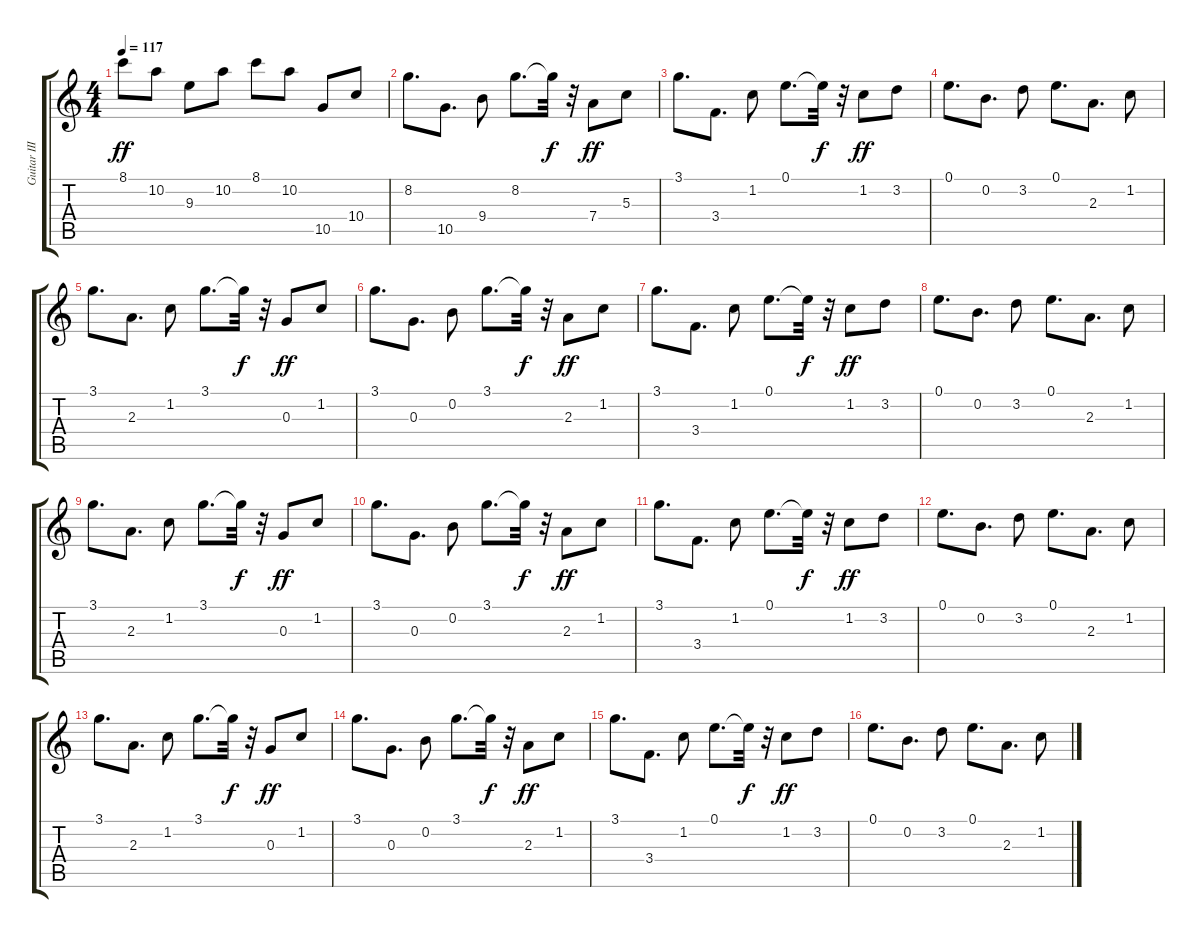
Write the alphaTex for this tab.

\track ("Guitar III" "Guitar III") {instrument overdrivenguitar}
\staff {score tabs}
\tuning (E4 B3 G3 D3 A2 E2) {hide}
\ts (4 4)
\tempo 117
\clef g2
\ks c
8.1.8{dy ff} 10.2.8 9.3.8 10.2.8 8.1.8 10.2.8 10.5.8 10.4.8 |
8.2.8{d} 10.5.8{d} 9.4.8 8.2.8{d} 8.2{t}.32{dy f} r.32 7.4.8{dy ff} 5.3.8 |
3.1.8{d} 3.4.8{d} 1.2.8 0.1.8{d} 0.1{t}.32{dy f} r.32 1.2.8{dy ff} 3.2.8 |
0.1.8{d} 0.2.8{d} 3.2.8 0.1.8{d} 2.3.8{d} 1.2.8 |
3.1.8{d} 2.3.8{d} 1.2.8 3.1.8{d} 3.1{t}.32{dy f} r.32 0.3.8{dy ff} 1.2.8 |
3.1.8{d} 0.3.8{d} 0.2.8 3.1.8{d} 3.1{t}.32{dy f} r.32 2.3.8{dy ff} 1.2.8 |
3.1.8{d} 3.4.8{d} 1.2.8 0.1.8{d} 0.1{t}.32{dy f} r.32 1.2.8{dy ff} 3.2.8 |
0.1.8{d} 0.2.8{d} 3.2.8 0.1.8{d} 2.3.8{d} 1.2.8 |
3.1.8{d} 2.3.8{d} 1.2.8 3.1.8{d} 3.1{t}.32{dy f} r.32 0.3.8{dy ff} 1.2.8 |
3.1.8{d} 0.3.8{d} 0.2.8 3.1.8{d} 3.1{t}.32{dy f} r.32 2.3.8{dy ff} 1.2.8 |
3.1.8{d} 3.4.8{d} 1.2.8 0.1.8{d} 0.1{t}.32{dy f} r.32 1.2.8{dy ff} 3.2.8 |
0.1.8{d} 0.2.8{d} 3.2.8 0.1.8{d} 2.3.8{d} 1.2.8 |
3.1.8{d} 2.3.8{d} 1.2.8 3.1.8{d} 3.1{t}.32{dy f} r.32 0.3.8{dy ff} 1.2.8 |
3.1.8{d} 0.3.8{d} 0.2.8 3.1.8{d} 3.1{t}.32{dy f} r.32 2.3.8{dy ff} 1.2.8 |
3.1.8{d} 3.4.8{d} 1.2.8 0.1.8{d} 0.1{t}.32{dy f} r.32 1.2.8{dy ff} 3.2.8 |
0.1.8{d} 0.2.8{d} 3.2.8 0.1.8{d} 2.3.8{d} 1.2.8
